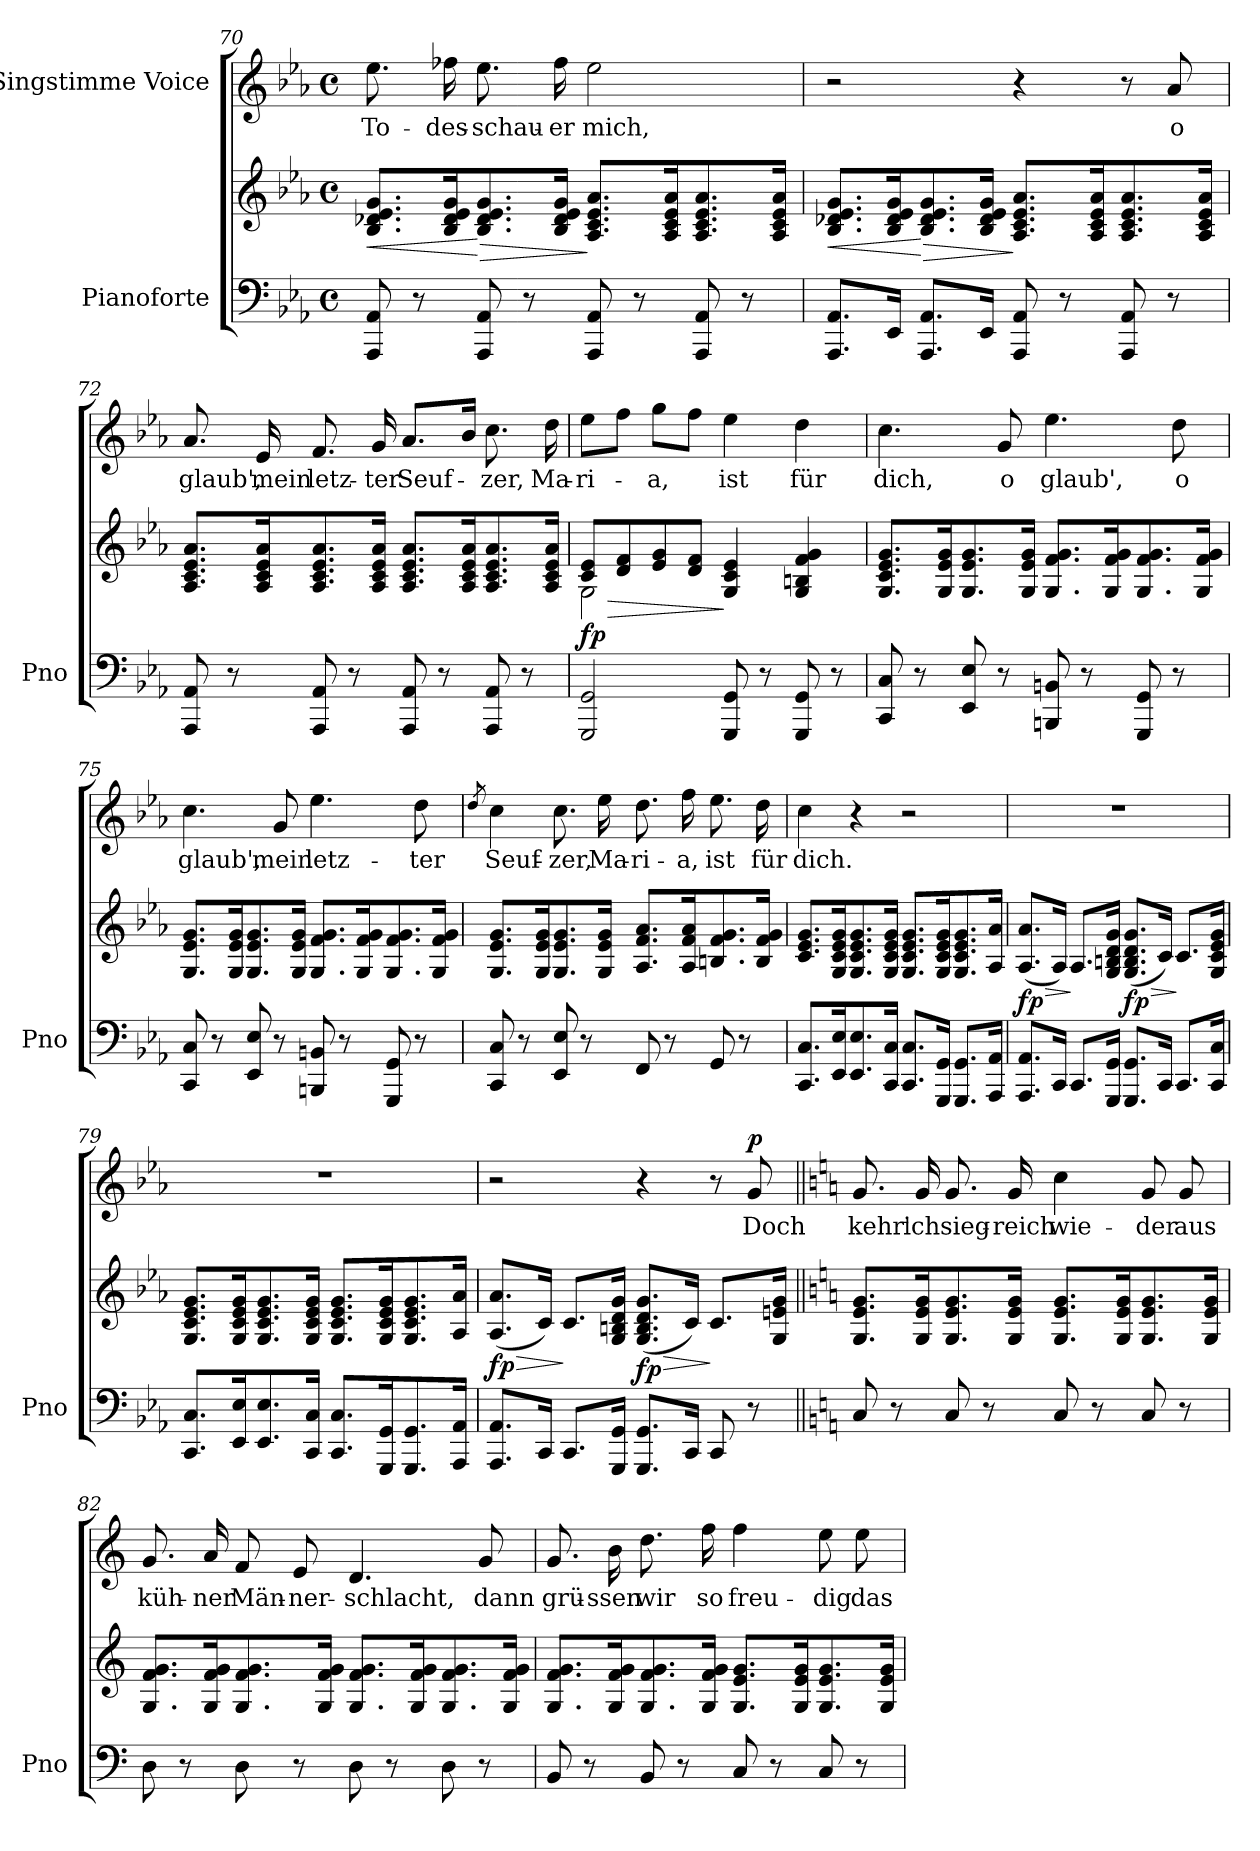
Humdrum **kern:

**kern	**kern	**dynam	**kern	**text	**dynam
*part2	*part2	*part2	*part1	*part1	*part1
*staff3	*staff2	*staff2/3	*staff1	*staff1	*staff1
*I"Pianoforte	*	*	*I"Singstimme Voice	*	*
*I'Pno	*	*	*	*	*
*clefF4	*clefG2	*	*clefG2	*	*
*k[b-e-a-]	*k[b-e-a-]	*	*k[b-e-a-]	*	*
*M4/4	*M4/4	*	*M4/4	*	*
*met(c)	*met(c)	*	*met(c)	*	*
=70	=70	=70	=70	=70	=70
!	!	!LO:HP:b	!	!LO:LY:b	!
8AAA-/ 8AA-/	8.B-/ 8.d-X/ 8.e-/ 8.g/L	<	8.ee-\	To-	.
8r	.	.	.	.	.
!	!	!	!	!LO:LY:b	!
.	16B-/ 16d-/ 16e-/ 16g/K	.	16ff-X\	-des-	.
!	!	!LO:HP:n=1:b	!	!LO:LY:b	!
8AAA-/ 8AA-/	8.B-/ 8.d-/ 8.e-/ 8.g/	[ >	8.ee-\	-schau-	.
8r	.	.	.	.	.
!	!	!	!	!LO:LY:b	!
.	16B-/ 16d-/ 16e-/ 16g/Jk	.	16ff-\	-er	.
!	!	!	!	!LO:LY:b	!
8AAA-/ 8AA-/	8.A-/ 8.c/ 8.e-/ 8.a-/L	]	2ee-\	mich,	.
8r	.	.	.	.	.
.	16A-/ 16c/ 16e-/ 16a-/K	.	.	.	.
8AAA-/ 8AA-/	8.A-/ 8.c/ 8.e-/ 8.a-/	.	.	.	.
8r	.	.	.	.	.
.	16A-/ 16c/ 16e-/ 16a-/Jk	.	.	.	.
=71	=71	=71	=71	=71	=71
!	!	!LO:HP:b	!	!	!
8.AAA-/ 8.AA-/L	8.B-/ 8.d-X/ 8.e-/ 8.g/L	<	2r	.	.
16EE-/Jk	16B-/ 16d-/ 16e-/ 16g/K	.	.	.	.
!	!	!LO:HP:n=1:b	!	!	!
8.AAA-/ 8.AA-/L	8.B-/ 8.d-/ 8.e-/ 8.g/	[ >	.	.	.
16EE-/Jk	16B-/ 16d-/ 16e-/ 16g/Jk	.	.	.	.
8AAA-/ 8AA-/	8.A-/ 8.c/ 8.e-/ 8.a-/L	]	4r	.	.
8r	.	.	.	.	.
.	16A-/ 16c/ 16e-/ 16a-/K	.	.	.	.
8AAA-/ 8AA-/	8.A-/ 8.c/ 8.e-/ 8.a-/	.	8r	.	.
!	!	!	!	!LO:LY:b	!
8r	.	.	8a-/	o	.
.	16A-/ 16c/ 16e-/ 16a-/Jk	.	.	.	.
!!LO:LB:g=z
=72	=72	=72	=72	=72	=72
!	!	!	!	!LO:LY:b	!
8AAA-/ 8AA-/	8.A-/ 8.c/ 8.e-/ 8.a-/L	.	8.a-/	glaub',	.
8r	.	.	.	.	.
!	!	!	!	!LO:LY:b	!
.	16A-/ 16c/ 16e-/ 16a-/K	.	16e-/	mein	.
!	!	!	!	!LO:LY:b	!
8AAA-/ 8AA-/	8.A-/ 8.c/ 8.e-/ 8.a-/	.	8.f/	letz-	.
8r	.	.	.	.	.
!	!	!	!	!LO:LY:b	!
.	16A-/ 16c/ 16e-/ 16a-/Jk	.	16g/	-ter	.
!	!	!	!	!LO:LY:b	!
8AAA-/ 8AA-/	8.A-/ 8.c/ 8.e-/ 8.a-/L	.	8.a-/L	Seuf-	.
8r	.	.	.	.	.
.	16A-/ 16c/ 16e-/ 16a-/K	.	16b-/Jk	.	.
!	!	!	!	!LO:LY:b	!
8AAA-/ 8AA-/	8.A-/ 8.c/ 8.e-/ 8.a-/	.	8.cc\	-zer,	.
8r	.	.	.	.	.
!	!	!	!	!LO:LY:b	!
.	16A-/ 16c/ 16e-/ 16a-/Jk	.	16dd\	Ma-	.
=73	=73	=73	=73	=73	=73
!	!	!LO:HP:b	!	!LO:LY:b	!
*	*^	*	*	*	*
!	!	!	!LO:DY:n=1:b	!	!	!
2GGG/ 2GG/	8c/ 8e-/L	2G\	> fp	8ee-\L	-ri-	.
.	8d/ 8f/	.	.	8ff\J	.	.
!	!	!	!	!	!LO:LY:b	!
.	8e-/ 8g/	.	.	8gg\L	-a,	.
.	8d/ 8f/J	.	.	8ff\J	.	.
!	!	!	!	!	!LO:LY:b	!
8GGG/ 8GG/	4G/ 4c/ 4e-/	2ryy	]	4ee-\	ist	.
8r	.	.	.	.	.	.
!	!	!	!	!	!LO:LY:b	!
8GGG/ 8GG/	4G/ 4Bn/ 4f/ 4g/	.	.	4dd\	für	.
8r	.	.	.	.	.	.
*	*v	*v	*	*	*	*
=74	=74	=74	=74	=74	=74
!	!	!	!	!LO:LY:b	!
8CC/ 8C/	8.G/ 8.c/ 8.e-/ 8.g/L	.	4.cc\	dich,	.
8r	.	.	.	.	.
.	16G/ 16e-/ 16g/K	.	.	.	.
8EE-/ 8E-/	8.G/ 8.e-/ 8.g/	.	.	.	.
!	!	!	!	!LO:LY:b	!
8r	.	.	8g/	o	.
.	16G/ 16e-/ 16g/Jk	.	.	.	.
!	!	!	!	!LO:LY:b	!
8BBBn/ 8BBn/	8.G/ 8.f/ 8.g/L	.	4.ee-\	glaub',	.
8r	.	.	.	.	.
.	16G/ 16f/ 16g/K	.	.	.	.
8GGG/ 8GG/	8.G/ 8.f/ 8.g/	.	.	.	.
!	!	!	!	!LO:LY:b	!
8r	.	.	8dd\	o	.
.	16G/ 16f/ 16g/Jk	.	.	.	.
!!LO:LB:g=z
=75	=75	=75	=75	=75	=75
!	!	!	!	!LO:LY:b	!
8CC/ 8C/	8.G/ 8.e-/ 8.g/L	.	4.cc\	glaub',	.
8r	.	.	.	.	.
.	16G/ 16e-/ 16g/K	.	.	.	.
8EE-/ 8E-/	8.G/ 8.e-/ 8.g/	.	.	.	.
!	!	!	!	!LO:LY:b	!
8r	.	.	8g/	mein	.
.	16G/ 16e-/ 16g/Jk	.	.	.	.
!	!	!	!	!LO:LY:b	!
8BBBn/ 8BBn/	8.G/ 8.f/ 8.g/L	.	4.ee-\	letz-	.
8r	.	.	.	.	.
.	16G/ 16f/ 16g/K	.	.	.	.
8GGG/ 8GG/	8.G/ 8.f/ 8.g/	.	.	.	.
!	!	!	!	!LO:LY:b	!
8r	.	.	8dd\	-ter	.
.	16G/ 16f/ 16g/Jk	.	.	.	.
=76	=76	=76	=76	=76	=76
.	.	.	8qdd/	.	.
!	!	!	!	!LO:LY:b	!
8CC/ 8C/	8.G/ 8.e-/ 8.g/L	.	4cc\	Seuf-	.
8r	.	.	.	.	.
.	16G/ 16e-/ 16g/K	.	.	.	.
!	!	!	!	!LO:LY:b	!
8EE-/ 8E-/	8.G/ 8.e-/ 8.g/	.	8.cc\	-zer,	.
8r	.	.	.	.	.
!	!	!	!	!LO:LY:b	!
.	16G/ 16e-/ 16g/Jk	.	16ee-\	Ma-	.
!	!	!	!	!LO:LY:b	!
8FF/	8.A-/ 8.f/ 8.a-/L	.	8.dd\	-ri-	.
8r	.	.	.	.	.
!	!	!	!	!LO:LY:b	!
.	16A-/ 16f/ 16a-/K	.	16ff\	-a,	.
!	!	!	!	!LO:LY:b	!
8GG/	8.Bn/ 8.f/ 8.g/	.	8.ee-\	ist	.
8r	.	.	.	.	.
!	!	!	!	!LO:LY:b	!
.	16B/ 16f/ 16g/Jk	.	16dd\	für	.
=77	=77	=77	=77	=77	=77
!	!	!	!	!LO:LY:b	!
8.CC/ 8.C/L	8.c/ 8.e-/ 8.g/L	.	4cc\	dich.	.
16EE-/ 16E-/K	16G/ 16c/ 16e-/ 16g/K	.	.	.	.
8.EE-/ 8.E-/	8.G/ 8.c/ 8.e-/ 8.g/	.	4r	.	.
16CC/ 16C/Jk	16G/ 16c/ 16e-/ 16g/Jk	.	.	.	.
8.CC/ 8.C/L	8.G/ 8.c/ 8.e-/ 8.g/L	.	2r	.	.
16GGG/ 16GG/Jk	16G/ 16c/ 16e-/ 16g/K	.	.	.	.
8.GGG/ 8.GG/L	8.G/ 8.c/ 8.e-/ 8.g/	.	.	.	.
16AAA-/ 16AA-/Jk	16A-/ 16a-/Jk	.	.	.	.
!!LO:PB:g=z
=78	=78	=78	=78	=78	=78
!	!	!LO:HP:b	!	!	!
!	!	!LO:DY:n=1:b	!	!	!
8.AAA-/ 8.AA-/L	(<8.A-/ 8.a-/L	> fp	1r	.	.
16CC/Jk	16A-/Jk)	.	.	.	.
8.CC/L	8.A-/L	]	.	.	.
16GGG/ 16GG/Jk	16G/ 16Bn/ 16d/ 16g/Jk	.	.	.	.
!	!	!LO:HP:b	!	!	!
!	!	!LO:DY:n=2:b	!	!	!
8.GGG/ 8.GG/L	(<8.G/ 8.B/ 8.d/ 8.g/L	> fp	.	.	.
16CC/Jk	16c/Jk)	.	.	.	.
8.CC/L	8.c/L	]	.	.	.
16CC/ 16C/Jk	16G/ 16c/ 16e-/ 16g/Jk	.	.	.	.
=79	=79	=79	=79	=79	=79
8.CC/ 8.C/L	8.G/ 8.c/ 8.e-/ 8.g/L	.	1r	.	.
16EE-/ 16E-/K	16G/ 16c/ 16e-/ 16g/K	.	.	.	.
8.EE-/ 8.E-/	8.G/ 8.c/ 8.e-/ 8.g/	.	.	.	.
16CC/ 16C/Jk	16G/ 16c/ 16e-/ 16g/Jk	.	.	.	.
8.CC/ 8.C/L	8.G/ 8.c/ 8.e-/ 8.g/L	.	.	.	.
16GGG/ 16GG/K	16G/ 16c/ 16e-/ 16g/K	.	.	.	.
8.GGG/ 8.GG/	8.G/ 8.c/ 8.e-/ 8.g/	.	.	.	.
16AAA-/ 16AA-/Jk	16A-/ 16a-/Jk	.	.	.	.
=80	=80	=80	=80	=80	=80
!	!	!LO:HP:b	!	!	!
!	!	!LO:DY:n=1:b	!	!	!
8.AAA-/ 8.AA-/L	(<8.A-/ 8.a-/L	> fp	2r	.	.
16CC/Jk	16c/Jk)	.	.	.	.
8.CC/L	8.c/L	]	.	.	.
16GGG/ 16GG/Jk	16G/ 16Bn/ 16d/ 16g/Jk	.	.	.	.
!	!	!LO:HP:b	!	!	!
!	!	!LO:DY:n=2:b	!	!	!
8.GGG/ 8.GG/L	(<8.G/ 8.B/ 8.d/ 8.g/L	> fp	4r	.	.
16CC/Jk	16c/Jk)	.	.	.	.
8CC/	8.c/L	]	8r	.	.
!	!	!	!	!LO:LY:b	!LO:DY:a
8r	.	.	8g/	Doch	p
.	16G/ 16en/ 16g/Jk	.	.	.	.
!!LO:LB:g=z
=81||	=81||	=81||	=81||	=81||	=81||
*k[]	*k[]	*	*k[]	*	*
!	!	!	!	!LO:LY:b	!
8C/	8.G/ 8.e/ 8.g/L	.	8.g/	kehr'	.
8r	.	.	.	.	.
!	!	!	!	!LO:LY:b	!
.	16G/ 16e/ 16g/K	.	16g/	ich	.
!	!	!	!	!LO:LY:b	!
8C/	8.G/ 8.e/ 8.g/	.	8.g/	sieg-	.
8r	.	.	.	.	.
!	!	!	!	!LO:LY:b	!
.	16G/ 16e/ 16g/Jk	.	16g/	-reich	.
!	!	!	!	!LO:LY:b	!
8C/	8.G/ 8.e/ 8.g/L	.	4cc\	wie-	.
8r	.	.	.	.	.
.	16G/ 16e/ 16g/K	.	.	.	.
!	!	!	!	!LO:LY:b	!
8C/	8.G/ 8.e/ 8.g/	.	8g/	-der	.
!	!	!	!	!LO:LY:b	!
8r	.	.	8g/	aus	.
.	16G/ 16e/ 16g/Jk	.	.	.	.
=82	=82	=82	=82	=82	=82
!	!	!	!	!LO:LY:b	!
8D\	8.G/ 8.f/ 8.g/L	.	8.g/	küh-	.
8r	.	.	.	.	.
!	!	!	!	!LO:LY:b	!
.	16G/ 16f/ 16g/K	.	16a/	-ner	.
!	!	!	!	!LO:LY:b	!
8D\	8.G/ 8.f/ 8.g/	.	8f/	Män-	.
!	!	!	!	!LO:LY:b	!
8r	.	.	8e/	-ner-	.
.	16G/ 16f/ 16g/Jk	.	.	.	.
!	!	!	!	!LO:LY:b	!
8D\	8.G/ 8.f/ 8.g/L	.	4.d/	-schlacht,	.
8r	.	.	.	.	.
.	16G/ 16f/ 16g/K	.	.	.	.
8D\	8.G/ 8.f/ 8.g/	.	.	.	.
!	!	!	!	!LO:LY:b	!
8r	.	.	8g/	dann	.
.	16G/ 16f/ 16g/Jk	.	.	.	.
=83	=83	=83	=83	=83	=83
!	!	!	!	!LO:LY:b	!
8BB/	8.G/ 8.f/ 8.g/L	.	8.g/	grü-	.
8r	.	.	.	.	.
!	!	!	!	!LO:LY:b	!
.	16G/ 16f/ 16g/K	.	16b\	-ssen	.
!	!	!	!	!LO:LY:b	!
8BB/	8.G/ 8.f/ 8.g/	.	8.dd\	wir	.
8r	.	.	.	.	.
!	!	!	!	!LO:LY:b	!
.	16G/ 16f/ 16g/Jk	.	16ff\	so	.
!	!	!	!	!LO:LY:b	!
8C/	8.G/ 8.e/ 8.g/L	.	4ff\	freu-	.
8r	.	.	.	.	.
.	16G/ 16e/ 16g/K	.	.	.	.
!	!	!	!	!LO:LY:b	!
8C/	8.G/ 8.e/ 8.g/	.	8ee\	-dig	.
!	!	!	!	!LO:LY:b	!
8r	.	.	8ee\	das	.
.	16G/ 16e/ 16g/Jk	.	.	.	.
=	=	=	=	=	=
*-	*-	*-	*-	*-	*-
